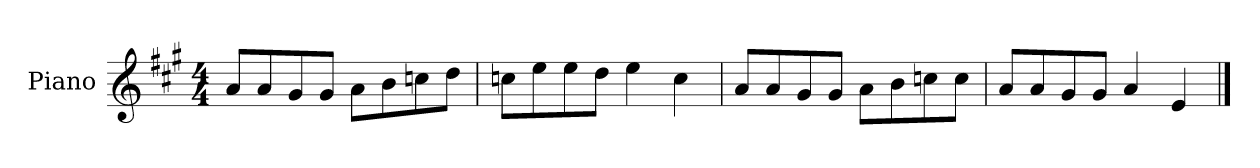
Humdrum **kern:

**kern
*part1
*staff1
*I"Piano
*I'P-no
*clefG2
*k[f#c#g#]
*M4/4
*MM90
=1
8a/L
8a/
8g#/
8g#/J
8a\L
8b\
8ccn\
8dd\J
=2
8ccn\L
8ee\
8ee\
8dd\J
4ee\
4cc\
=3
8a/L
8a/
8g#/
8g#/J
8a\L
8b\
8ccn\
8cc\J
=4
8a/L
8a/
8g#/
8g#/J
4a/
4e/
==
*-
